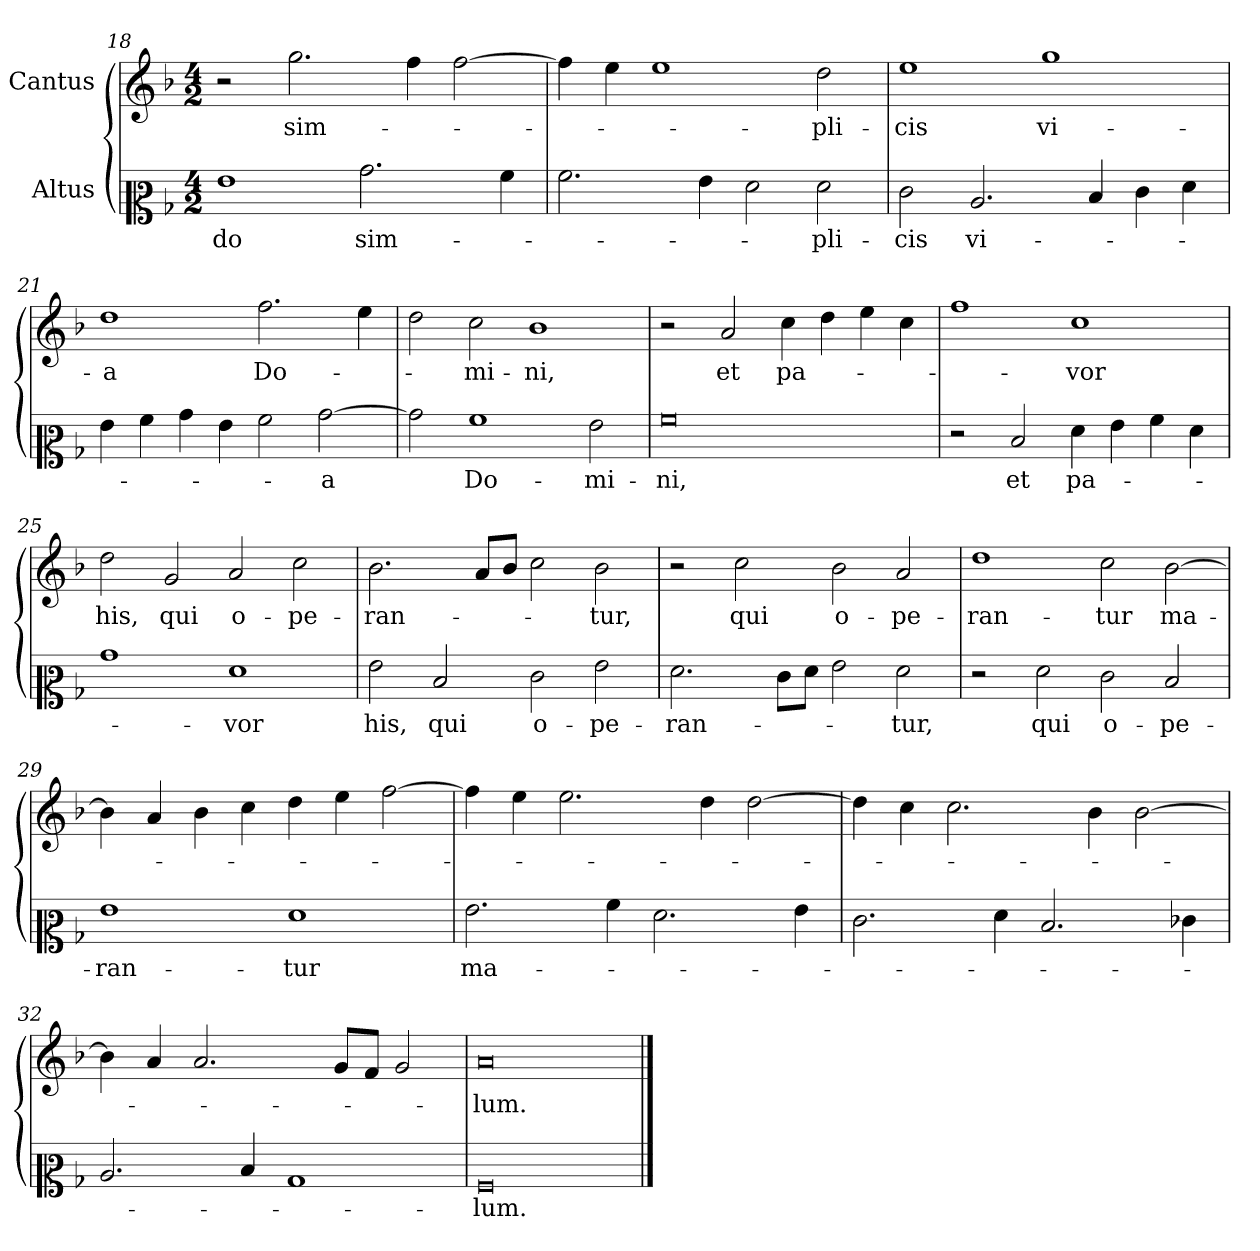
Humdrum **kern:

**kern	**text	**kern	**text
*part2	*part2	*part1	*part1
*staff2	*staff2	*staff1	*staff1
*I"Altus	*	*I"Cantus	*
*clefC2	*	*clefG2	*
*k[b-]	*	*k[b-]	*
*F:	*	*F:	*
*M4/2	*	*M4/2	*
=18	=18	=18	=18
1g	-do	2r	.
.	.	2.gg	sim-
2.b-	sim-	.	.
.	.	4ff	.
.	.	[2ff	.
4a	.	.	.
=19	=19	=19	=19
2.a	.	4ff]	.
.	.	4ee	.
.	.	1ee	.
4g	.	.	.
2f	.	.	.
2f	-pli-	2dd	-pli-
=20	=20	=20	=20
2e	-cis	1ee	-cis
2.c	vi-	.	.
.	.	1gg	vi-
4d	.	.	.
4e	.	.	.
4f	.	.	.
=21	=21	=21	=21
4g	.	1dd	-a
4a	.	.	.
4b-	.	.	.
4g	.	.	.
2a	.	2.ff	Do-
[2b-	-a	.	.
.	.	4ee	.
=22	=22	=22	=22
2b-]	.	2dd	.
1a	Do-	2cc	-mi-
.	.	1b-	-ni,
2g	-mi-	.	.
=23	=23	=23	=23
0a	-ni,	2r	.
.	.	2a	et
.	.	4cc	pa-
.	.	4dd	.
.	.	4ee	.
.	.	4cc	.
=24	=24	=24	=24
2r	.	1ff	.
2d	et	.	.
4f	pa-	1cc	-vor
4g	.	.	.
4a	.	.	.
4f	.	.	.
=25	=25	=25	=25
1b-	.	2dd	his,
.	.	2g	qui
1f	-vor	2a	o-
.	.	2cc	-pe-
=26	=26	=26	=26
2g	his,	2.b-	-ran-
2d	qui	.	.
.	.	8aL	.
.	.	8b-J	.
2e	o-	2cc	.
2g	-pe-	2b-	-tur,
=27	=27	=27	=27
2.f	-ran-	2r	.
.	.	2cc	qui
8eL	.	.	.
8fJ	.	.	.
2g	.	2b-	o-
2f	-tur,	2a	-pe-
=28	=28	=28	=28
2r	.	1dd	-ran-
2f	qui	.	.
2e	o-	2cc	-tur
2d	-pe-	[2b-	ma-
=29	=29	=29	=29
1g	-ran-	4b-]	.
.	.	4a	.
.	.	4b-	.
.	.	4cc	.
1f	-tur	4dd	.
.	.	4ee	.
.	.	[2ff	.
=30	=30	=30	=30
2.g	ma-	4ff]	.
.	.	4ee	.
.	.	2.ee	.
4a	.	.	.
2.f	.	.	.
.	.	4dd	.
.	.	[2dd	.
4g	.	.	.
=31	=31	=31	=31
2.e	.	4dd]	.
.	.	4cc	.
.	.	2.cc	.
4f	.	.	.
2.d	.	.	.
.	.	4b-	.
.	.	[2b-	.
4e-X	.	.	.
=32	=32	=32	=32
2.c	.	4b-]	.
.	.	4a	.
.	.	2.a	.
4d	.	.	.
1B-	.	.	.
.	.	8gL	.
.	.	8fJ	.
.	.	2g	.
=33	=33	=33	=33
0A	-lum.	0a	-lum.
==	==	==	==
*-	*-	*-	*-
